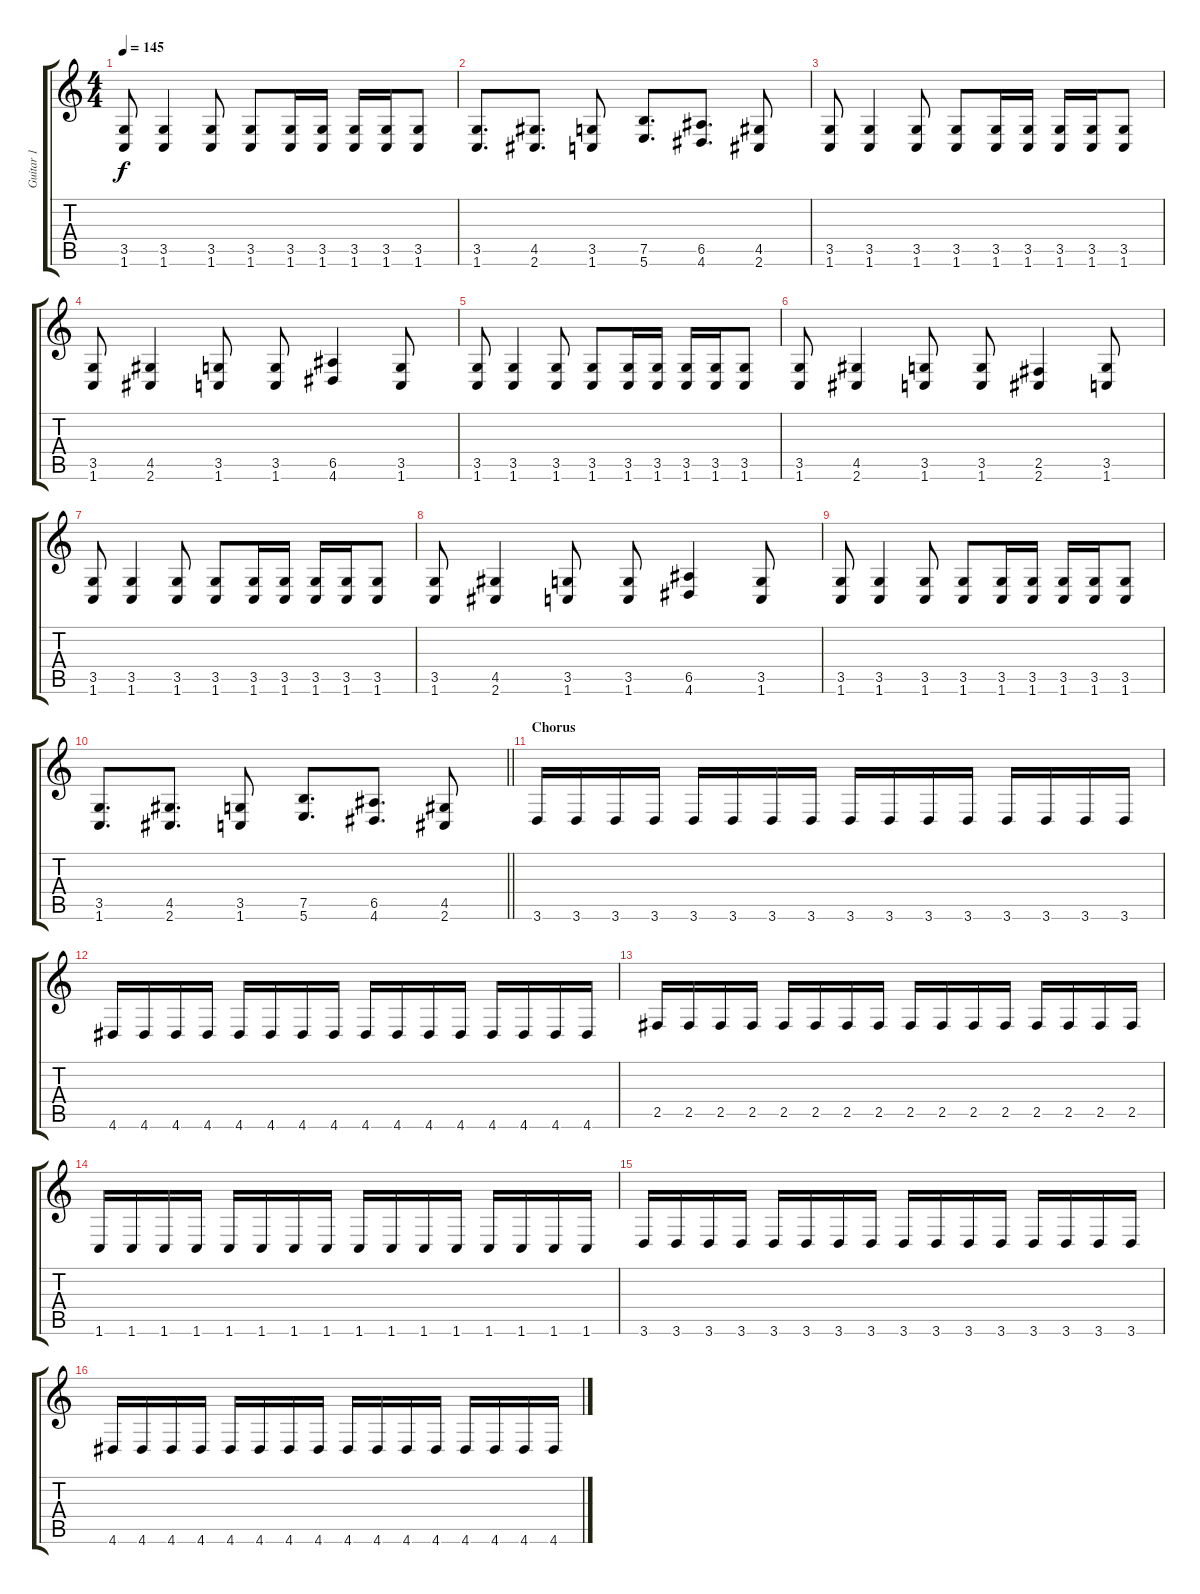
\track ("Guitar 1" "Guitar 1") {instrument overdrivenguitar}
\staff {score tabs}
\tuning (B3 Gb3 D3 A2 E2 B1) {hide}
\ts (4 4)
\tempo 145
\clef g2
\ks c
(3.5 1.6).8{dy f} (3.5 1.6).4 (3.5 1.6).8 (3.5 1.6).8 (3.5 1.6).16 (3.5 1.6).16 (3.5 1.6).16 (3.5 1.6).16 (3.5 1.6).8 |
(3.5 1.6).8{d} (4.5 2.6).8{d} (3.5 1.6).8 (7.5 5.6).8{d} (6.5 4.6).8{d} (4.5 2.6).8 |
(3.5 1.6).8 (3.5 1.6).4 (3.5 1.6).8 (3.5 1.6).8 (3.5 1.6).16 (3.5 1.6).16 (3.5 1.6).16 (3.5 1.6).16 (3.5 1.6).8 |
(3.5 1.6).8 (4.5 2.6).4 (3.5 1.6).8 (3.5 1.6).8 (6.5 4.6).4 (3.5 1.6).8 |
(3.5 1.6).8 (3.5 1.6).4 (3.5 1.6).8 (3.5 1.6).8 (3.5 1.6).16 (3.5 1.6).16 (3.5 1.6).16 (3.5 1.6).16 (3.5 1.6).8 |
(3.5 1.6).8 (4.5 2.6).4 (3.5 1.6).8 (3.5 1.6).8 (2.5 2.6).4 (3.5 1.6).8 |
(3.5 1.6).8 (3.5 1.6).4 (3.5 1.6).8 (3.5 1.6).8 (3.5 1.6).16 (3.5 1.6).16 (3.5 1.6).16 (3.5 1.6).16 (3.5 1.6).8 |
(3.5 1.6).8 (4.5 2.6).4 (3.5 1.6).8 (3.5 1.6).8 (6.5 4.6).4 (3.5 1.6).8 |
(3.5 1.6).8 (3.5 1.6).4 (3.5 1.6).8 (3.5 1.6).8 (3.5 1.6).16 (3.5 1.6).16 (3.5 1.6).16 (3.5 1.6).16 (3.5 1.6).8 |
\barLineRight lightlight
(3.5 1.6).8{d} (4.5 2.6).8{d} (3.5 1.6).8 (7.5 5.6).8{d} (6.5 4.6).8{d} (4.5 2.6).8 |
\section ("" "Chorus")
3.6.16 3.6.16 3.6.16 3.6.16 3.6.16 3.6.16 3.6.16 3.6.16 3.6.16 3.6.16 3.6.16 3.6.16 3.6.16 3.6.16 3.6.16 3.6.16 |
4.6.16 4.6.16 4.6.16 4.6.16 4.6.16 4.6.16 4.6.16 4.6.16 4.6.16 4.6.16 4.6.16 4.6.16 4.6.16 4.6.16 4.6.16 4.6.16 |
2.5.16 2.5.16 2.5.16 2.5.16 2.5.16 2.5.16 2.5.16 2.5.16 2.5.16 2.5.16 2.5.16 2.5.16 2.5.16 2.5.16 2.5.16 2.5.16 |
1.6.16 1.6.16 1.6.16 1.6.16 1.6.16 1.6.16 1.6.16 1.6.16 1.6.16 1.6.16 1.6.16 1.6.16 1.6.16 1.6.16 1.6.16 1.6.16 |
3.6.16 3.6.16 3.6.16 3.6.16 3.6.16 3.6.16 3.6.16 3.6.16 3.6.16 3.6.16 3.6.16 3.6.16 3.6.16 3.6.16 3.6.16 3.6.16 |
4.6.16 4.6.16 4.6.16 4.6.16 4.6.16 4.6.16 4.6.16 4.6.16 4.6.16 4.6.16 4.6.16 4.6.16 4.6.16 4.6.16 4.6.16 4.6.16
